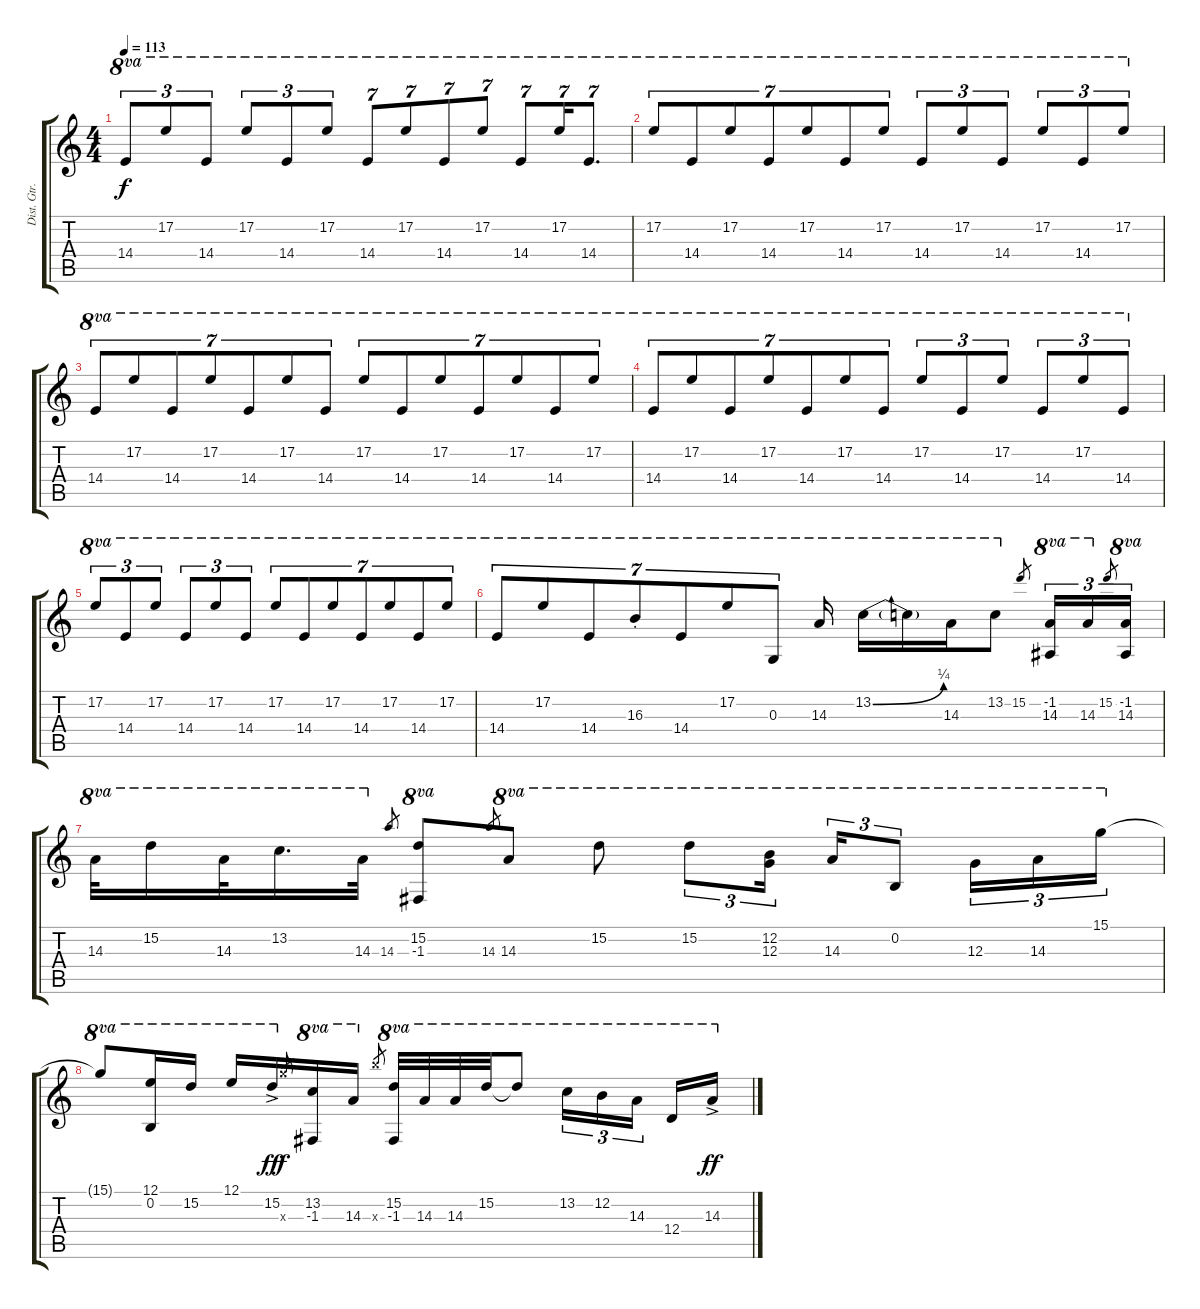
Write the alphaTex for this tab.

\track ("Dist. Gtr." "Dist. Gtr.") {instrument overdrivenguitar}
\staff {score tabs}
\tuning (E4 B3 G3 D3 A2 E2) {hide}
\ts (4 4)
\tempo 113
\clef g2
\ks c
14.4.8{tu (3 2) ot 8va dy f} 17.2.8{tu (3 2) ot 8va} 14.4.8{tu (3 2) ot 8va} 17.2.8{tu (3 2) ot 8va} 14.4.8{tu (3 2) ot 8va} 17.2.8{tu (3 2) ot 8va} 14.4.8{tu (7 4) ot 8va} 17.2.8{tu (7 4) ot 8va} 14.4.8{tu (7 4) ot 8va} 17.2.8{tu (7 4) ot 8va} 14.4.8{tu (7 4) ot 8va} 17.2.16{tu (7 4) ot 8va} 14.4.8{d tu (7 4) ot 8va} |
17.2.8{tu (7 4) ot 8va} 14.4.8{tu (7 4) ot 8va} 17.2.8{tu (7 4) ot 8va} 14.4.8{tu (7 4) ot 8va} 17.2.8{tu (7 4) ot 8va} 14.4.8{tu (7 4) ot 8va} 17.2.8{tu (7 4) ot 8va} 14.4.8{tu (3 2) ot 8va} 17.2.8{tu (3 2) ot 8va} 14.4.8{tu (3 2) ot 8va} 17.2.8{tu (3 2) ot 8va} 14.4.8{tu (3 2) ot 8va} 17.2.8{tu (3 2) ot 8va} |
14.4.8{tu (7 4) ot 8va} 17.2.8{tu (7 4) ot 8va} 14.4.8{tu (7 4) ot 8va} 17.2.8{tu (7 4) ot 8va} 14.4.8{tu (7 4) ot 8va} 17.2.8{tu (7 4) ot 8va} 14.4.8{tu (7 4) ot 8va} 17.2.8{tu (7 4) ot 8va} 14.4.8{tu (7 4) ot 8va} 17.2.8{tu (7 4) ot 8va} 14.4.8{tu (7 4) ot 8va} 17.2.8{tu (7 4) ot 8va} 14.4.8{tu (7 4) ot 8va} 17.2.8{tu (7 4) ot 8va} |
14.4.8{tu (7 4) ot 8va} 17.2.8{tu (7 4) ot 8va} 14.4.8{tu (7 4) ot 8va} 17.2.8{tu (7 4) ot 8va} 14.4.8{tu (7 4) ot 8va} 17.2.8{tu (7 4) ot 8va} 14.4.8{tu (7 4) ot 8va} 17.2.8{tu (3 2) ot 8va} 14.4.8{tu (3 2) ot 8va} 17.2.8{tu (3 2) ot 8va} 14.4.8{tu (3 2) ot 8va} 17.2.8{tu (3 2) ot 8va} 14.4.8{tu (3 2) ot 8va} |
17.2.8{tu (3 2) ot 8va} 14.4.8{tu (3 2) ot 8va} 17.2.8{tu (3 2) ot 8va} 14.4.8{tu (3 2) ot 8va} 17.2.8{tu (3 2) ot 8va} 14.4.8{tu (3 2) ot 8va} 17.2.8{tu (7 4) ot 8va} 14.4.8{tu (7 4) ot 8va} 17.2.8{tu (7 4) ot 8va} 14.4.8{tu (7 4) ot 8va} 17.2.8{tu (7 4) ot 8va} 14.4.8{tu (7 4) ot 8va} 17.2.8{tu (7 4) ot 8va} |
14.4.8{tu (7 4) ot 8va} 17.2.8{tu (7 4) ot 8va} 14.4.8{tu (7 4) ot 8va} 16.3{st}.8{tu (7 4) ot 8va} 14.4.8{tu (7 4) ot 8va} 17.2.8{tu (7 4) ot 8va} 0.3.8{tu (7 4) ot 8va} 14.3.16{ot 8va} 13.2{be (bend 0 0 60 1)}.16{ot 8va} 13.2{t}.16{ot 8va} 14.3.16{ot 8va} 13.2.8{ot 8va} 15.2.8{gr} (-1.2 14.3).16{tu (3 2) ot 8va} 14.3.16{tu (3 2) ot 8va} 15.2.8{gr} (-1.2 14.3).16{tu (3 2) ot 8va} |
14.3.32{ot 8va} 15.2.16{ot 8va} 14.3.32{ot 8va} 13.2.16{d ot 8va} 14.3.32{ot 8va} 14.3.8{gr} (15.2 -1.3).8{ot 8va} 14.3.8{gr} 14.3.8{ot 8va} 15.2.8{ot 8va} 15.2.8{tu (3 2) ot 8va} (12.2 12.3).16{tu (3 2) ot 8va} 14.3.16{tu (3 2) ot 8va} 0.2.8{tu (3 2) ot 8va} 12.3.16{tu (3 2) ot 8va} 14.3.16{tu (3 2) ot 8va} 15.1.16{tu (3 2) ot 8va} |
15.1{t}.8{ot 8va} (12.1 0.2).16{ot 8va} 15.2.16{ot 8va} 12.1.16{ot 8va} 15.2{ac}.16{ot 8va dy ff} 12.3{x}.8{gr dy f} (13.2 -1.3).16{ot 8va} 14.3.16{ot 8va} 16.3{x}.8{gr} (15.2 -1.3).32{ot 8va} 14.3.32{ot 8va} 14.3.32{ot 8va} 15.2.32{ot 8va} 15.2{t}.8{ot 8va} 13.2.16{tu (3 2) ot 8va} 12.2.16{tu (3 2) ot 8va} 14.3.16{tu (3 2) ot 8va beam splitsecondary} 12.4.16{ot 8va} 14.3{ac}.16{ot 8va dy ff}
